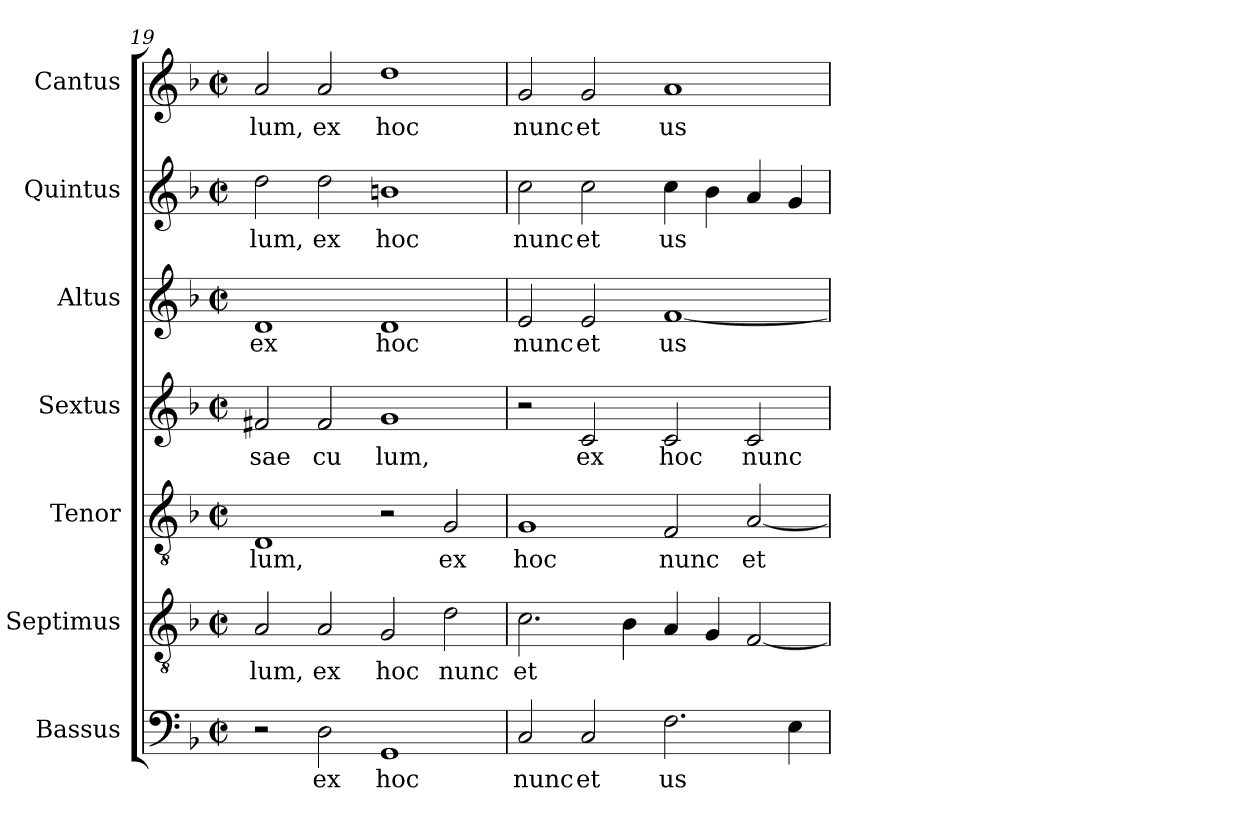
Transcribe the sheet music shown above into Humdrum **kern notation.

**kern	**text	**kern	**text	**kern	**text	**kern	**text	**kern	**text	**kern	**text	**kern	**text
*part7	*part7	*part6	*part6	*part5	*part5	*part4	*part4	*part3	*part3	*part2	*part2	*part1	*part1
*staff7	*staff7	*staff6	*staff6	*staff5	*staff5	*staff4	*staff4	*staff3	*staff3	*staff2	*staff2	*staff1	*staff1
*I"Bassus	*	*I"Septimus	*	*I"Tenor	*	*I"Sextus	*	*I"Altus	*	*I"Quintus	*	*I"Cantus	*
*clefF4	*	*clefGv2	*	*clefGv2	*	*clefG2	*	*clefG2	*	*clefG2	*	*clefG2	*
*k[b-]	*	*k[b-]	*	*k[b-]	*	*k[b-]	*	*k[b-]	*	*k[b-]	*	*k[b-]	*
*F:	*	*F:	*	*F:	*	*F:	*	*F:	*	*F:	*	*F:	*
*M2/2	*	*M2/2	*	*M2/2	*	*M2/2	*	*M2/2	*	*M2/2	*	*M2/2	*
*met(c|)	*	*met(c|)	*	*met(c|)	*	*met(c|)	*	*met(c|)	*	*met(c|)	*	*met(c|)	*
=19	=19	=19	=19	=19	=19	=19	=19	=19	=19	=19	=19	=19	=19
!	!	!	!LO:LY:b	!	!LO:LY:b:cj	!	!LO:LY:b:cj	!	!LO:LY:b	!	!LO:LY:b:cj	!	!LO:LY:b:cj
2r	.	2A/	-lum,	1D	lum,	2f#X/	sae	1d	ex	2dd\	-lum,	2a/	lum,
!	!LO:LY:b	!	!LO:LY:b	!	!	!	!LO:LY:b:cj	!	!	!	!LO:LY:b:cj	!	!LO:LY:b:cj
2D\	ex	2A/	ex	.	.	2f#/	cu	.	.	2dd\	ex	2a/	ex
!	!LO:LY:b	!	!LO:LY:b	!	!	!	!LO:LY:b:cj	!	!LO:LY:b	!	!LO:LY:b:cj	!	!LO:LY:b:cj
1GG	hoc	2G/	hoc	2r	.	1g	lum,	1d	hoc	1bn	hoc	1dd	hoc
!	!	!	!LO:LY:b	!	!LO:LY:b:cj	!	!	!	!	!	!	!	!
.	.	2d\	nunc	2G/	ex	.	.	.	.	.	.	.	.
=20	=20	=20	=20	=20	=20	=20	=20	=20	=20	=20	=20	=20	=20
!	!LO:LY:b	!	!LO:LY:b	!	!LO:LY:b:cj	!	!	!	!LO:LY:b	!	!LO:LY:b:cj	!	!LO:LY:b:cj
2C/	nunc	2.c\	et	1G	hoc	2r	.	2e/	nunc	2cc\	nunc	2g/	nunc
!	!LO:LY:b	!	!	!	!	!	!LO:LY:b:cj	!	!LO:LY:b	!	!LO:LY:b:cj	!	!LO:LY:b:cj
2C/	et	.	.	.	.	2c/	ex	2e/	et	2cc\	et	2g/	et
!	!	!	!LO:LY:b	!	!	!	!	!	!	!	!	!	!
.	.	4B-\	.	.	.	.	.	.	.	.	.	.	.
!	!LO:LY:b	!	!LO:LY:b	!	!LO:LY:b:cj	!	!LO:LY:b:cj	!	!LO:LY:b	!	!LO:LY:b:cj	!	!LO:LY:b:cj
2.F\	us-	4A/	.	2F/	nunc	2c/	hoc	[<1f	us-	4cc\	us-	1a	us
!	!	!	!LO:LY:b	!	!	!	!	!	!	!	!LO:LY:b:cj	!	!
.	.	4G/	.	.	.	.	.	.	.	4b-\	--	.	.
!	!	!	!LO:LY:b	!	!LO:LY:b:cj	!	!LO:LY:b:cj	!	!	!	!LO:LY:b:cj	!	!
.	.	[<2F/	.	[<2A/	et	2c/	nunc	.	.	4a/	--	.	.
!	!LO:LY:b	!	!	!	!	!	!	!	!	!	!LO:LY:b:cj	!	!
4E\	--	.	.	.	.	.	.	.	.	4g/	--	.	.
=	=	=	=	=	=	=	=	=	=	=	=	=	=
*-	*-	*-	*-	*-	*-	*-	*-	*-	*-	*-	*-	*-	*-
